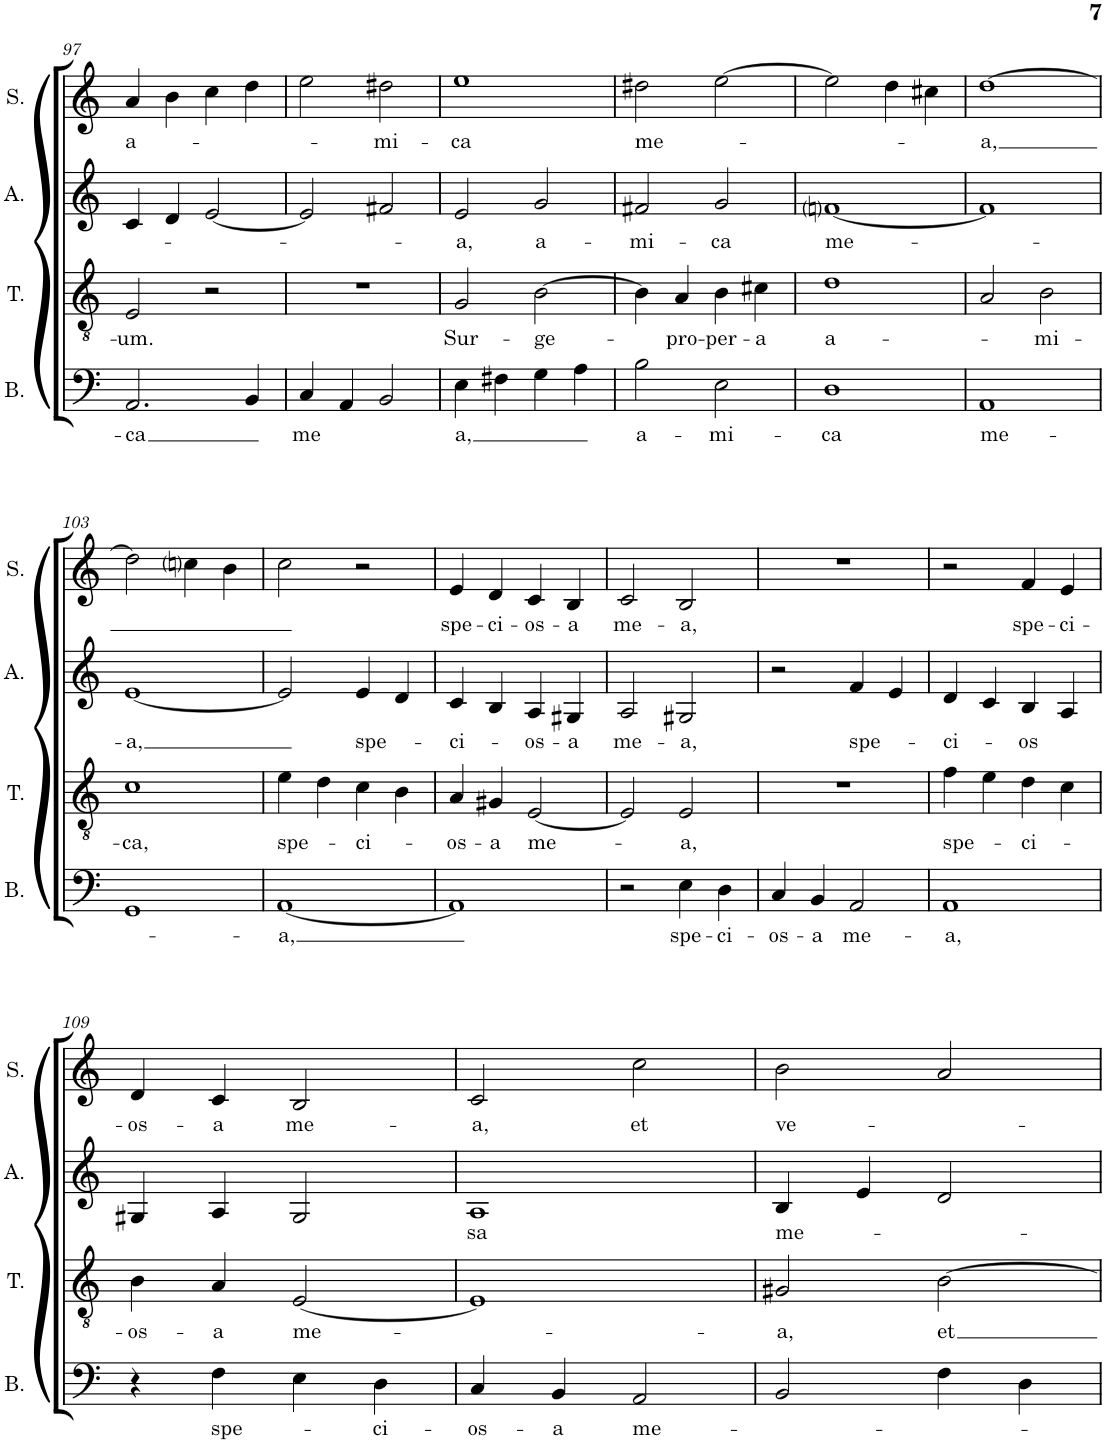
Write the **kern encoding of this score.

**kern	**text	**kern	**text	**kern	**text	**kern	**text
*part4	*part4	*part3	*part3	*part2	*part2	*part1	*part1
*staff4	*staff4	*staff3	*staff3	*staff2	*staff2	*staff1	*staff1
*I"Bass	*	*I"Tenor	*	*I"Alto	*	*I"Soprano	*
*I'B.	*	*I'T.	*	*I'A.	*	*I'S.	*
!!LO:PB:g=z
*clefF4	*	*clefGv2	*	*clefG2	*	*clefG2	*
*k[]	*	*k[]	*	*k[]	*	*k[]	*
*M2/2	*	*M2/2	*	*M2/2	*	*M2/2	*
*met(c|)	*	*met(c|)	*	*met(c|)	*	*met(c|)	*
=97	=97	=97	=97	=97	=97	=97	=97
!	!LO:LY:b	!	!LO:LY:b	!	!	!	!LO:LY:b
2.AA/	-ca	2E/	-um.	4c/	.	4a/	a-
.	.	.	.	4d/	.	4b\	.
.	.	2r	.	[2e/	.	4cc\	.
4BB/	.	.	.	.	.	4dd\	.
=98	=98	=98	=98	=98	=98	=98	=98
!	!LO:LY:b	!	!	!	!	!	!
4C/	me	1r	.	2e/]	.	2ee\	.
4AA/	.	.	.	.	.	.	.
!	!	!	!	!	!	!	!LO:LY:b
2BB/	.	.	.	2f#X/	.	2dd#X\	-mi-
=99	=99	=99	=99	=99	=99	=99	=99
!	!LO:LY:b	!	!LO:LY:b	!	!LO:LY:b	!	!LO:LY:b
4E\	-a,	2G/	Sur-	2e/	-a,	1ee	-ca
4F#X\	.	.	.	.	.	.	.
!	!	!	!LO:LY:b	!	!LO:LY:b	!	!
4G\	.	[2B\	-ge-	2g/	a-	.	.
4A\	.	.	.	.	.	.	.
=100	=100	=100	=100	=100	=100	=100	=100
!	!LO:LY:b	!	!	!	!LO:LY:b	!	!LO:LY:b
2B\	a-	4B\]	.	2f#X/	-mi-	2dd#X\	me-
!	!	!	!LO:LY:b	!	!	!	!
.	.	4A/	-pro-	.	.	.	.
!	!LO:LY:b	!	!LO:LY:b	!	!LO:LY:b	!	!
2E\	-mi-	4B\	-per-	2g/	-ca	[2ee\	.
!	!	!	!LO:LY:b	!	!	!	!
.	.	4c#X\	-a	.	.	.	.
=101	=101	=101	=101	=101	=101	=101	=101
!	!LO:LY:b	!	!LO:LY:b	!	!LO:LY:b	!	!
1D	-ca	1d	a-	[1fni	me-	2ee\]	.
.	.	.	.	.	.	4dd\	.
.	.	.	.	.	.	4cc#X\	.
=102	=102	=102	=102	=102	=102	=102	=102
!	!LO:LY:b	!	!	!	!	!	!LO:LY:b
1AA	me-	2A/	.	1f]	.	[1dd	-a,
!	!	!	!LO:LY:b	!	!	!	!
.	.	2B\	-mi-	.	.	.	.
!!LO:LB:g=z
=103	=103	=103	=103	=103	=103	=103	=103
!	!	!	!LO:LY:b	!	!LO:LY:b	!	!
1GG	.	1c	-ca,	[1e	-a,	2dd\]	.
.	.	.	.	.	.	4ccni\	.
.	.	.	.	.	.	4b\	.
=104	=104	=104	=104	=104	=104	=104	=104
!	!LO:LY:b	!	!LO:LY:b	!	!	!	!
[1AA	-a,	4e\	spe-	2e/]	.	2cc\	.
.	.	4d\	.	.	.	.	.
!	!	!	!LO:LY:b	!	!LO:LY:b	!	!
.	.	4c\	-ci-	4e/	spe-	2r	.
.	.	4B\	.	4d/	.	.	.
=105	=105	=105	=105	=105	=105	=105	=105
!	!	!	!LO:LY:b	!	!LO:LY:b	!	!LO:LY:b
1AA]	.	4A/	-os-	4c/	-ci-	4e/	spe-
!	!	!	!LO:LY:b	!	!	!	!LO:LY:b
.	.	4G#X/	-a	4B/	.	4d/	-ci-
!	!	!	!LO:LY:b	!	!LO:LY:b	!	!LO:LY:b
.	.	[2E/	me-	4A/	-os-	4c/	-os-
!	!	!	!	!	!LO:LY:b	!	!LO:LY:b
.	.	.	.	4G#X/	-a	4B/	-a
=106	=106	=106	=106	=106	=106	=106	=106
!	!	!	!	!	!LO:LY:b	!	!LO:LY:b
2r	.	2E/]	.	2A/	me-	2c/	me-
!	!LO:LY:b	!	!LO:LY:b	!	!LO:LY:b	!	!LO:LY:b
4E\	spe-	2E/	-a,	2G#X/	-a,	2B/	-a,
!	!LO:LY:b	!	!	!	!	!	!
4D\	-ci-	.	.	.	.	.	.
=107	=107	=107	=107	=107	=107	=107	=107
!	!LO:LY:b	!	!	!	!	!	!
4C/	-os-	1r	.	2r	.	1r	.
!	!LO:LY:b	!	!	!	!	!	!
4BB/	-a	.	.	.	.	.	.
!	!LO:LY:b	!	!	!	!LO:LY:b	!	!
2AA/	me-	.	.	4f/	spe-	.	.
.	.	.	.	4e/	.	.	.
=108	=108	=108	=108	=108	=108	=108	=108
!	!LO:LY:b	!	!LO:LY:b	!	!LO:LY:b	!	!
1AA	-a,	4f\	spe-	4d/	-ci-	2r	.
.	.	4e\	.	4c/	.	.	.
!	!	!	!LO:LY:b	!	!LO:LY:b	!	!LO:LY:b
.	.	4d\	-ci-	4B/	-os	4f/	spe-
!	!	!	!	!	!	!	!LO:LY:b
.	.	4c\	.	4A/	.	4e/	-ci-
!!LO:LB:g=z
=109	=109	=109	=109	=109	=109	=109	=109
!	!	!	!LO:LY:b	!	!	!	!LO:LY:b
4r	.	4B\	-os-	4G#X/	.	4d/	-os-
!	!LO:LY:b	!	!LO:LY:b	!	!	!	!LO:LY:b
4F\	spe-	4A/	-a	4A/	.	4c/	-a
!	!	!	!LO:LY:b	!	!	!	!LO:LY:b
4E\	.	[2E/	me-	2G#/	.	2B/	me-
!	!LO:LY:b	!	!	!	!	!	!
4D\	-ci-	.	.	.	.	.	.
=110	=110	=110	=110	=110	=110	=110	=110
!	!LO:LY:b	!	!	!	!LO:LY:b	!	!LO:LY:b
4C/	-os-	1E]	.	1A	-sa	2c/	-a,
!	!LO:LY:b	!	!	!	!	!	!
4BB/	-a	.	.	.	.	.	.
!	!LO:LY:b	!	!	!	!	!	!LO:LY:b
2AA/	-me-	.	.	.	.	2cc\	et
=111	=111	=111	=111	=111	=111	=111	=111
!	!	!	!LO:LY:b	!	!LO:LY:b	!	!LO:LY:b
2BB/	.	2G#X/	-a,	4B/	me-	2b\	ve-
.	.	.	.	4e/	.	.	.
!	!	!	!LO:LY:b	!	!	!	!
4F\	.	[2B\	et	2d/	.	2a/	.
4D\	.	.	.	.	.	.	.
=	=	=	=	=	=	=	=
*-	*-	*-	*-	*-	*-	*-	*-
